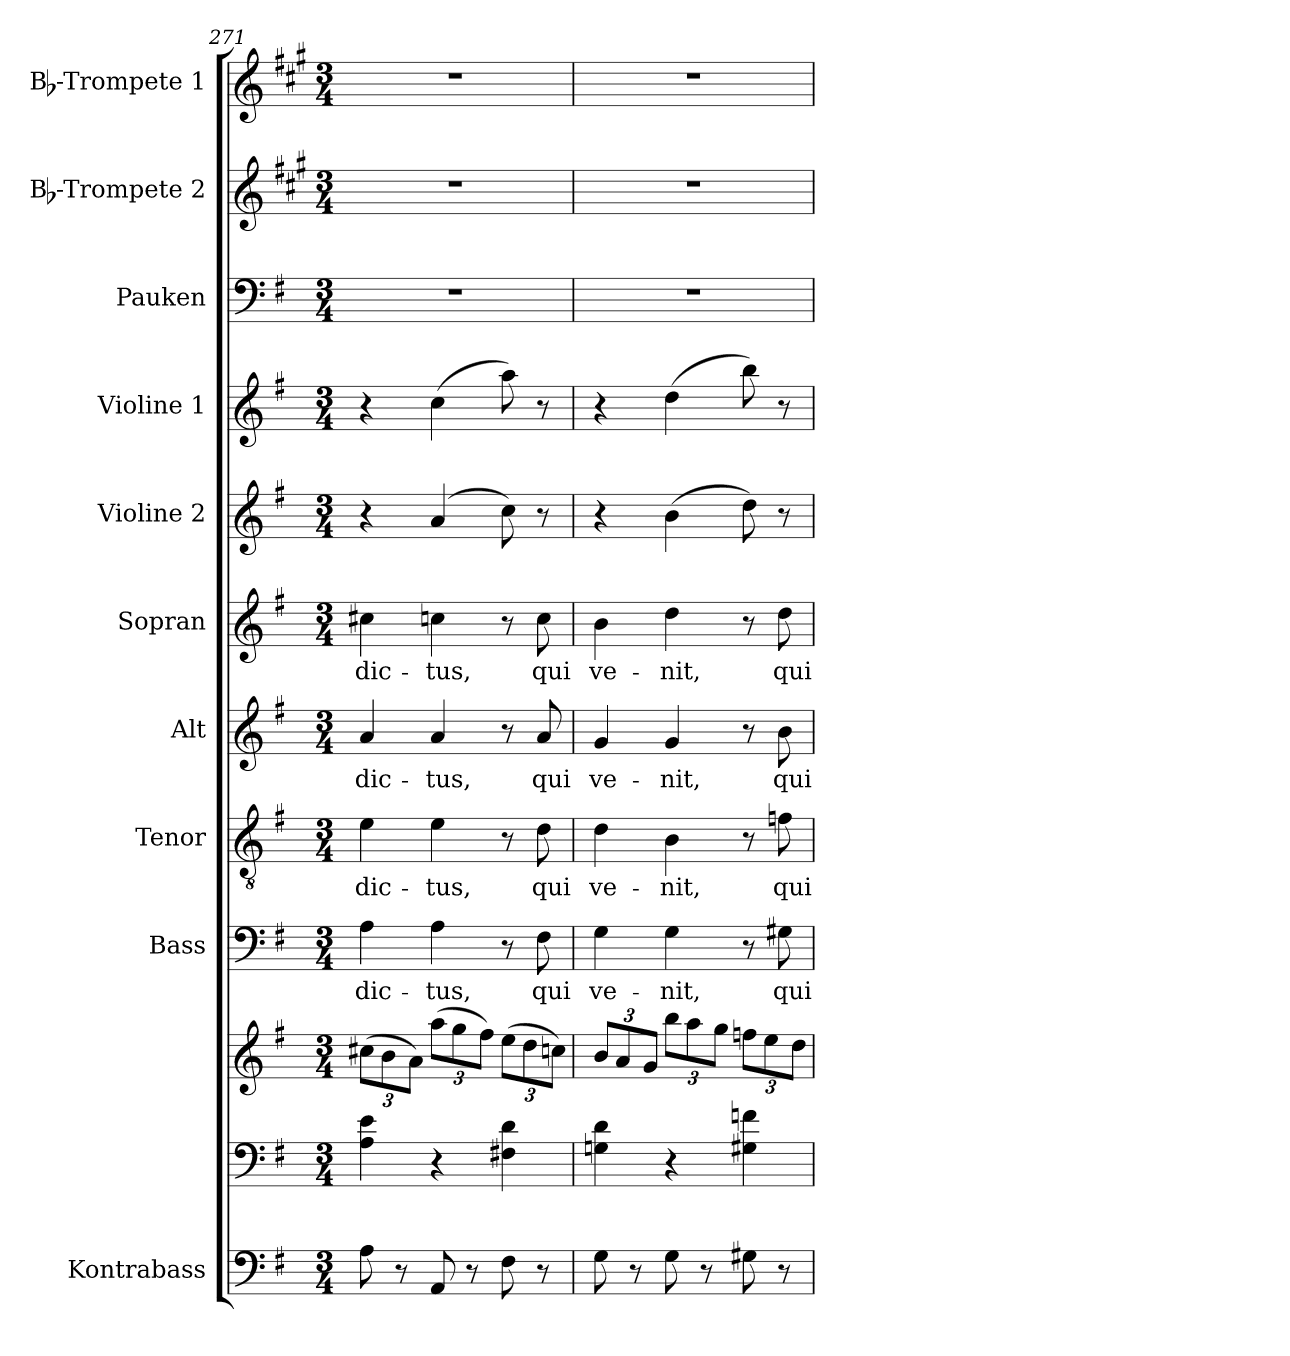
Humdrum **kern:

**kern	**kern	**kern	**kern	**text	**kern	**text	**kern	**text	**kern	**text	**kern	**kern	**kern	**kern	**kern
*part11	*part10	*part10	*part9	*part9	*part8	*part8	*part7	*part7	*part6	*part6	*part5	*part4	*part3	*part2	*part1
*staff12	*staff11	*staff10	*staff9	*staff9	*staff8	*staff8	*staff7	*staff7	*staff6	*staff6	*staff5	*staff4	*staff3	*staff2	*staff1
*I"Kontrabass	*	*	*I"Bass	*	*I"Tenor	*	*I"Alt	*	*I"Sopran	*	*I"Violine 2	*I"Violine 1	*I"Pauken	*I"Bb-Trompete 2	*I"Bb-Trompete 1
*I'Kb.	*	*	*I'B.	*	*I'T.	*	*I'A.	*	*I'S.	*	*I'Vl. 2	*I'Vl. 1	*I'Pk.	*I'Bb Trp. 2	*I'Bb Trp. 1
*clefF4	*clefF4	*clefG2	*clefF4	*	*clefGv2	*	*clefG2	*	*clefG2	*	*clefG2	*clefG2	*clefF4	*clefG2	*clefG2
*ITrd7c12	*	*	*	*	*	*	*	*	*	*	*	*	*	*ITrd1c2	*ITrd1c2
*k[f#]	*k[f#]	*k[f#]	*k[f#]	*	*k[f#]	*	*k[f#]	*	*k[f#]	*	*k[f#]	*k[f#]	*k[f#]	*k[f#]	*k[f#]
*G:	*G:	*G:	*G:	*	*G:	*	*G:	*	*G:	*	*G:	*G:	*G:	*G:	*G:
*M3/4	*M3/4	*M3/4	*M3/4	*	*M3/4	*	*M3/4	*	*M3/4	*	*M3/4	*M3/4	*M3/4	*M3/4	*M3/4
*	*	*Xbrackettup	*	*	*	*	*	*	*	*	*	*	*	*	*
=271	=271	=271	=271	=271	=271	=271	=271	=271	=271	=271	=271	=271	=271	=271	=271
!	!	!	!	!LO:LY:b	!	!LO:LY:b	!	!LO:LY:b	!	!LO:LY:b	!	!	!	!	!
8AA\	4A\ 4e\	(>12cc#X\L	4A\	-dic-	4e\	-dic-	4a/	-dic-	4cc#X\	-dic-	4r	4r	2.r	2.r	2.r
.	.	12b\	.	.	.	.	.	.	.	.	.	.	.	.	.
8r	.	.	.	.	.	.	.	.	.	.	.	.	.	.	.
.	.	12a\J)	.	.	.	.	.	.	.	.	.	.	.	.	.
!	!	!	!	!LO:LY:b	!	!LO:LY:b	!	!LO:LY:b	!	!LO:LY:b	!	!	!	!	!
8AAA/	4r	(>12aa\L	4A\	-tus,	4e\	-tus,	4a/	-tus,	4ccn\	-tus,	(4a/	(>4cc\	.	.	.
.	.	12gg\	.	.	.	.	.	.	.	.	.	.	.	.	.
8r	.	.	.	.	.	.	.	.	.	.	.	.	.	.	.
.	.	12ff#\J)	.	.	.	.	.	.	.	.	.	.	.	.	.
8FF#\	4F#X\ 4d\	(>12ee\L	8r	.	8r	.	8r	.	8r	.	8cc\)	8aa\)	.	.	.
.	.	12dd\	.	.	.	.	.	.	.	.	.	.	.	.	.
!	!	!	!	!LO:LY:b	!	!LO:LY:b	!	!LO:LY:b	!	!LO:LY:b	!	!	!	!	!
8r	.	.	8F#\	qui	8d\	qui	8a/	qui	8cc\	qui	8r	8r	.	.	.
.	.	12ccn\J)	.	.	.	.	.	.	.	.	.	.	.	.	.
=272	=272	=272	=272	=272	=272	=272	=272	=272	=272	=272	=272	=272	=272	=272	=272
!	!	!	!	!LO:LY:b	!	!LO:LY:b	!	!LO:LY:b	!	!LO:LY:b	!	!	!	!	!
8GG\	4Gn\ 4d\	12b/L	4G\	ve-	4d\	ve-	4g/	ve-	4b\	ve-	4r	4r	2.r	2.r	2.r
.	.	12a/	.	.	.	.	.	.	.	.	.	.	.	.	.
8r	.	.	.	.	.	.	.	.	.	.	.	.	.	.	.
.	.	12g/J	.	.	.	.	.	.	.	.	.	.	.	.	.
!	!	!	!	!LO:LY:b	!	!LO:LY:b	!	!LO:LY:b	!	!LO:LY:b	!	!	!	!	!
8GG\	4r	12bb\L	4G\	-nit,	4B\	-nit,	4g/	-nit,	4dd\	-nit,	(>4b\	(>4dd\	.	.	.
.	.	12aa\	.	.	.	.	.	.	.	.	.	.	.	.	.
8r	.	.	.	.	.	.	.	.	.	.	.	.	.	.	.
.	.	12gg\J	.	.	.	.	.	.	.	.	.	.	.	.	.
8GG#X\	4G#X\ 4fn\	12ffn\L	8r	.	8r	.	8r	.	8r	.	8dd\)	8bb\)	.	.	.
.	.	12ee\	.	.	.	.	.	.	.	.	.	.	.	.	.
!	!	!	!	!LO:LY:b	!	!LO:LY:b	!	!LO:LY:b	!	!LO:LY:b	!	!	!	!	!
8r	.	.	8G#X\	qui	8fn\	qui	8b\	qui	8dd\	qui	8r	8r	.	.	.
.	.	12dd\J	.	.	.	.	.	.	.	.	.	.	.	.	.
=	=	=	=	=	=	=	=	=	=	=	=	=	=	=	=
*-	*-	*-	*-	*-	*-	*-	*-	*-	*-	*-	*-	*-	*-	*-	*-
